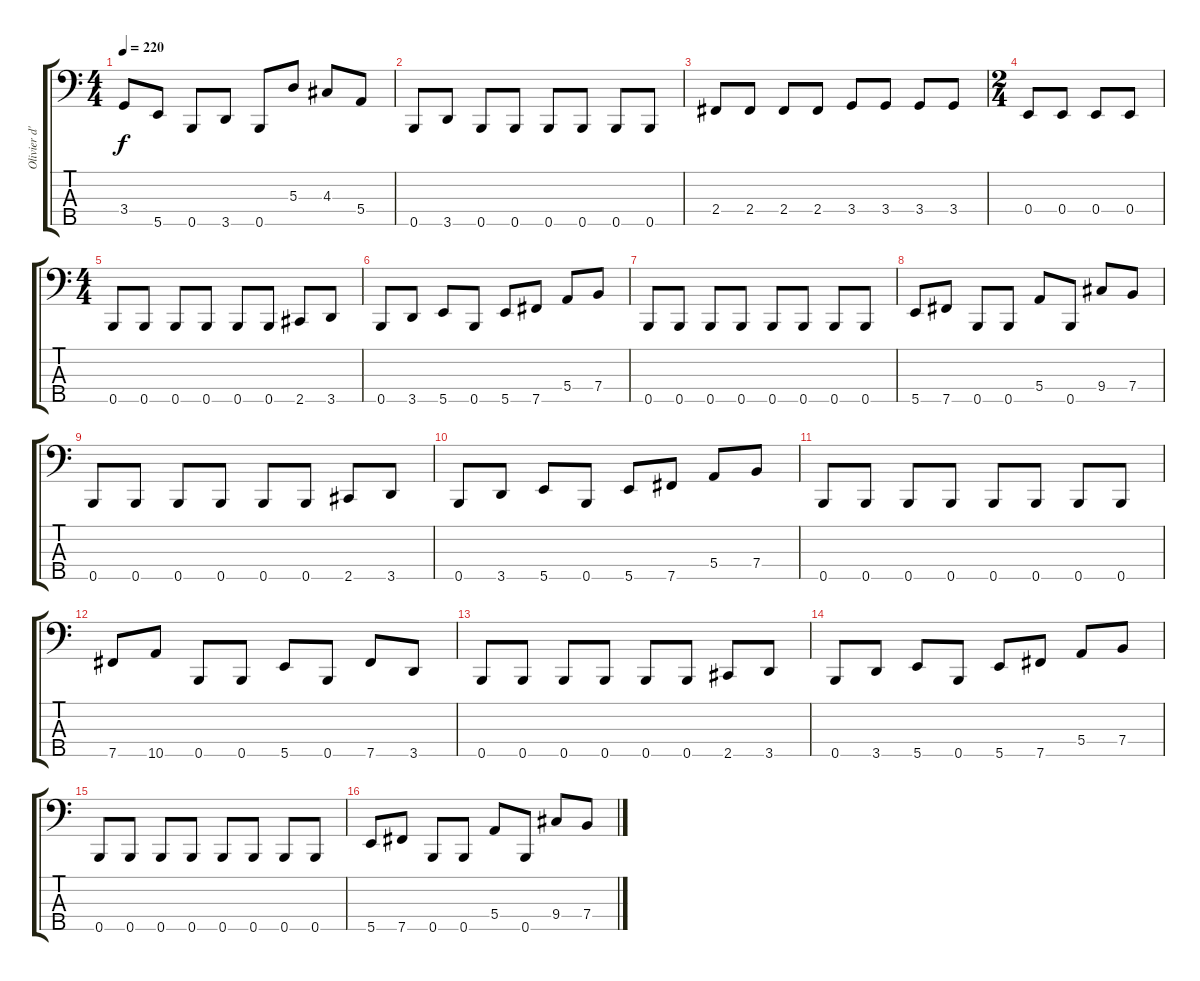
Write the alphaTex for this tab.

\track ("Olivier d'Aries (Bass)" "Olivier d'") {instrument electricbassfinger}
\staff {score tabs}
\tuning (G2 D2 A1 E1 B0) {hide}
\ts (4 4)
\tempo 220
\clef f4
\ks c
3.4.8{dy f} 5.5.8 0.5.8 3.5.8 0.5.8 5.3.8 4.3.8 5.4.8 |
0.5.8 3.5.8 0.5.8 0.5.8 0.5.8 0.5.8 0.5.8 0.5.8 |
2.4.8 2.4.8 2.4.8 2.4.8 3.4.8 3.4.8 3.4.8 3.4.8 |
\ts (2 4)
0.4.8 0.4.8 0.4.8 0.4.8 |
\ts (4 4)
0.5.8 0.5.8 0.5.8 0.5.8 0.5.8 0.5.8 2.5.8 3.5.8 |
0.5.8 3.5.8 5.5.8 0.5.8 5.5.8 7.5.8 5.4.8 7.4.8 |
0.5.8 0.5.8 0.5.8 0.5.8 0.5.8 0.5.8 0.5.8 0.5.8 |
5.5.8 7.5.8 0.5.8 0.5.8 5.4.8 0.5.8 9.4.8 7.4.8 |
0.5.8 0.5.8 0.5.8 0.5.8 0.5.8 0.5.8 2.5.8 3.5.8 |
0.5.8 3.5.8 5.5.8 0.5.8 5.5.8 7.5.8 5.4.8 7.4.8 |
0.5.8 0.5.8 0.5.8 0.5.8 0.5.8 0.5.8 0.5.8 0.5.8 |
7.5.8 10.5.8 0.5.8 0.5.8 5.5.8 0.5.8 7.5.8 3.5.8 |
0.5.8 0.5.8 0.5.8 0.5.8 0.5.8 0.5.8 2.5.8 3.5.8 |
0.5.8 3.5.8 5.5.8 0.5.8 5.5.8 7.5.8 5.4.8 7.4.8 |
0.5.8 0.5.8 0.5.8 0.5.8 0.5.8 0.5.8 0.5.8 0.5.8 |
5.5.8 7.5.8 0.5.8 0.5.8 5.4.8 0.5.8 9.4.8 7.4.8
